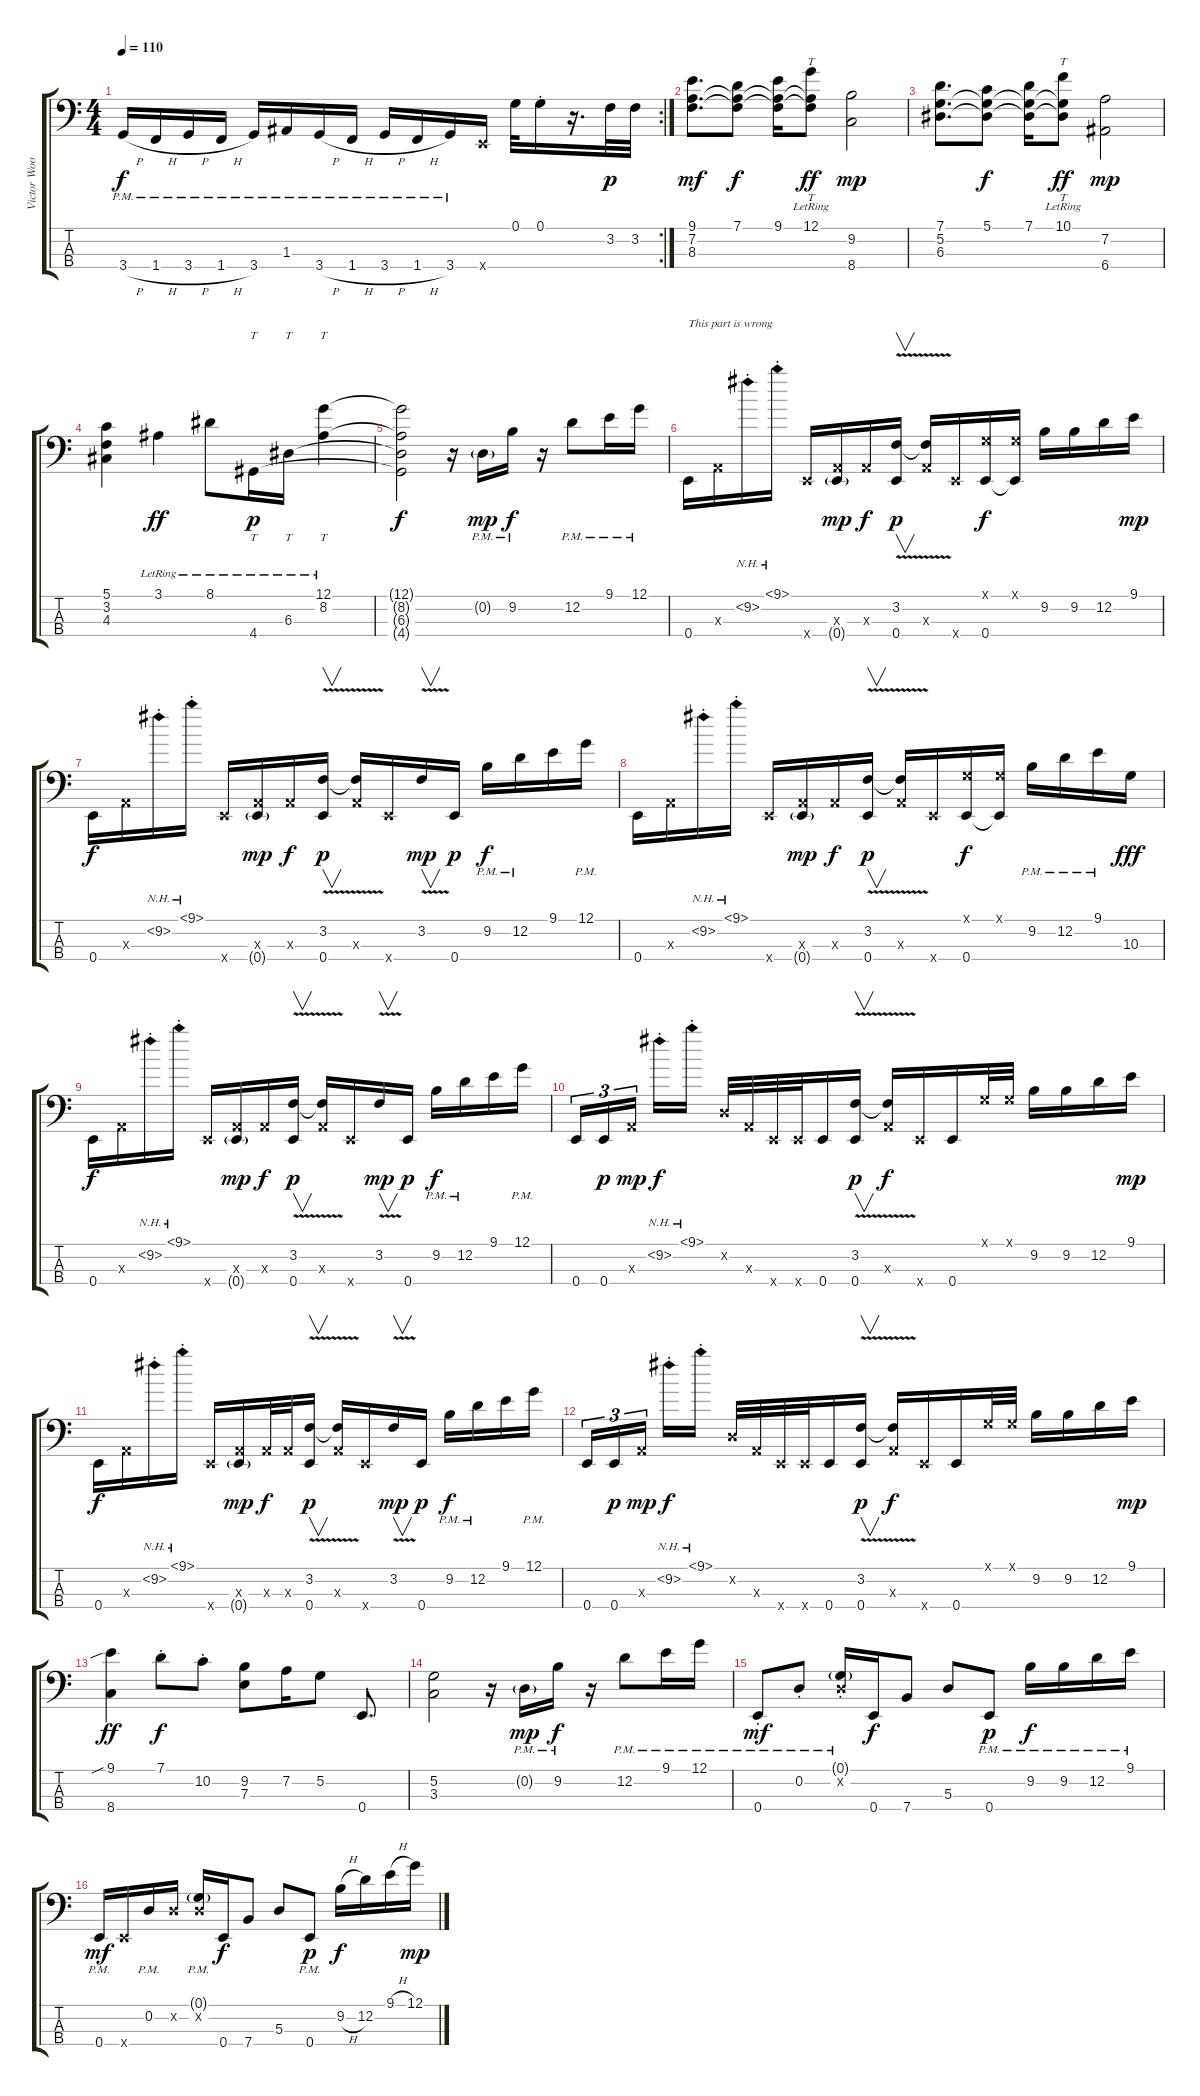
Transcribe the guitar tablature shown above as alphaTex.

\track ("Victor Wooten" "Victor Woo") {instrument electricbassfinger}
\staff {score tabs}
\tuning (G2 D2 A1 E1) {hide}
\rc 2
\ts (4 4)
\tempo 110
\clef f4
\ks c
3.4{h pm}.16{dy f} 1.4{h pm}.16 3.4{h pm}.16 1.4{h pm}.16 3.4{pm}.16 1.3{pm}.16 3.4{h pm}.16 1.4{h pm}.16 3.4{h pm}.16 1.4{h pm}.16 3.4{pm}.16 0.4{x}.16 0.1.32{instrument slapbass2} 0.1{st}.16 r.16{d} 3.2.32{dy p} 3.2.32{volume 16 instrument electricbassfinger} |
(9.1 7.2 8.3).8{d dy mf} (7.1 7.2{t} 8.3{t}).8{dy f} (9.1 7.2{t} 8.3{t}).16 (12.1{lr} 7.2{t} 8.3{t}).8{tt dy ff} (9.2 8.4).2{dy mp} |
(7.1 5.2 6.3).8{d} (5.1 5.2{t} 6.3{t}).8{dy f} (7.1 5.2{t} 6.3{t}).16 (10.1{lr} 5.2{t} 6.3{t}).8{tt dy ff} (7.2 6.4).2{dy mp} |
(5.1 3.2 4.3).4 3.1{lr}.4{dy ff} 8.1{lr}.8 4.4{lr}.16{tt dy p} 6.3{lr}.16{tt} (12.1{lr} 8.2{lr}).4{tt} |
(12.1{t} 8.2{t} 6.3{t} 4.4{t}).2{dy f} r.16 0.2{g pm}.16{dy mp} 9.2{pm}.16{dy f} r.16 12.2{pm}.8 9.1{pm}.16 12.1{pm}.16 |
0.4.16{txt "This part is wrong"} 0.3{x}.16 9.2{nh st}.16 9.1{nh st}.16 0.4{x}.16 (0.3{x} 0.4{g}).16{dy mp} 0.3{x}.16{dy f} (3.2{v} 0.4).16{v dy p volume 10 instrument slapbass2} (3.2{t} 0.3{x}).16 0.4{x}.16 (0.1{x} 0.4).16{dy f volume 16 instrument electricbassfinger} (0.1{x} 0.4{t}).16 9.2.16 9.2.16 12.2.16 9.1.16{dy mp} |
0.4.16{dy f} 0.3{x}.16 9.2{nh st}.16 9.1{nh st}.16 0.4{x}.16 (0.3{x} 0.4{g}).16{dy mp} 0.3{x}.16{dy f} (3.2{v} 0.4).16{v dy p volume 10 instrument slapbass2} (3.2{t} 0.3{x}).16 0.4{x}.16 3.2{v}.16{v dy mp} 0.4.16{dy p volume 16 instrument electricbassfinger} 9.2{pm}.16{dy f} 12.2{pm}.16 9.1.16 12.1{pm}.16 |
0.4.16 0.3{x}.16 9.2{nh st}.16 9.1{nh st}.16 0.4{x}.16 (0.3{x} 0.4{g}).16{dy mp} 0.3{x}.16{dy f} (3.2{v} 0.4).16{v dy p volume 10 instrument slapbass2} (3.2{t} 0.3{x}).16 0.4{x}.16 (0.1{x} 0.4).16{dy f volume 16 instrument electricbassfinger} (0.1{x} 0.4{t}).16 9.2{pm}.16 12.2{pm}.16 9.1{pm}.16 10.3.16{dy fff} |
0.4.16{dy f} 0.3{x}.16 9.2{nh st}.16 9.1{nh st}.16 0.4{x}.16 (0.3{x} 0.4{g}).16{dy mp} 0.3{x}.16{dy f} (3.2{v} 0.4).16{v dy p volume 10 instrument slapbass2} (3.2{t} 0.3{x}).16 0.4{x}.16 3.2{v}.16{v dy mp} 0.4.16{dy p volume 16 instrument electricbassfinger} 9.2{pm}.16{dy f} 12.2{pm}.16 9.1.16 12.1{pm}.16 |
0.4.16{tu (3 2)} 0.4.16{tu (3 2) dy p} 0.3{x}.16{tu (3 2) dy mp beam splitsecondary} 9.2{nh st}.16{dy f} 9.1{nh st}.16 0.2{x}.32 0.3{x}.32 0.4{x}.32 0.4{x}.32 0.4.16 (3.2{v} 0.4).16{v dy p volume 10 instrument slapbass2} (3.2{t} 0.3{x}).16{dy f} 0.4{x}.16 0.4.16{volume 16 instrument electricbassfinger} 0.1{x}.32 0.1{x}.32 9.2.16 9.2.16 12.2.16 9.1.16{dy mp} |
0.4.16{dy f} 0.3{x}.16 9.2{nh st}.16 9.1{nh st}.16 0.4{x}.16 (0.3{x} 0.4{g}).16{dy mp} 0.3{x}.32{dy f} 0.3{x}.32 (3.2{v} 0.4).16{v dy p volume 10 instrument slapbass2} (3.2{t} 0.3{x}).16 0.4{x}.16 3.2{v}.16{v dy mp} 0.4.16{dy p volume 16 instrument electricbassfinger} 9.2{pm}.16{dy f} 12.2{pm}.16 9.1.16 12.1{pm}.16 |
0.4.16{tu (3 2)} 0.4.16{tu (3 2) dy p} 0.3{x}.16{tu (3 2) dy mp beam splitsecondary} 9.2{nh st}.16{dy f} 9.1{nh st}.16 0.2{x}.32 0.3{x}.32 0.4{x}.32 0.4{x}.32 0.4.16 (3.2{v} 0.4).16{v dy p volume 10 instrument slapbass2} (3.2{t} 0.3{x}).16{dy f} 0.4{x}.16 0.4.16{volume 16 instrument electricbassfinger} 0.1{x}.32 0.1{x}.32 9.2.16 9.2.16 12.2.16 9.1.16{dy mp} |
(9.1{sib} 8.4).4{dy ff} 7.1{st}.8{dy f} 10.2{st}.8 (9.2 7.3).8 7.2.16 5.2.8 0.4.8{d} |
(5.2 3.3).2 r.16 0.2{g pm}.16{dy mp} 9.2{pm}.16{dy f} r.16 12.2{pm}.8 9.1{pm}.16 12.1{pm}.16 |
0.4{pm st}.8{dy mf} 0.2{pm st}.8 (0.1{g pm st} 0.2{x}).16 0.4.16{dy f} 7.4.8 5.3.8 0.4{pm}.8{dy p} 9.2{pm}.16{dy f} 9.2{pm}.16 12.2{pm}.16 9.1{pm}.16 |
0.4{pm}.16{dy mf} 0.4{x}.16 0.2{pm}.16 0.2{x}.16 (0.1{g pm} 0.2{x}).16 0.4.16{dy f} 7.4.8 5.3.8 0.4{pm}.8{dy p} 9.2{h}.16{dy f} 12.2.16 9.1{h}.16 12.1.16{dy mp}
